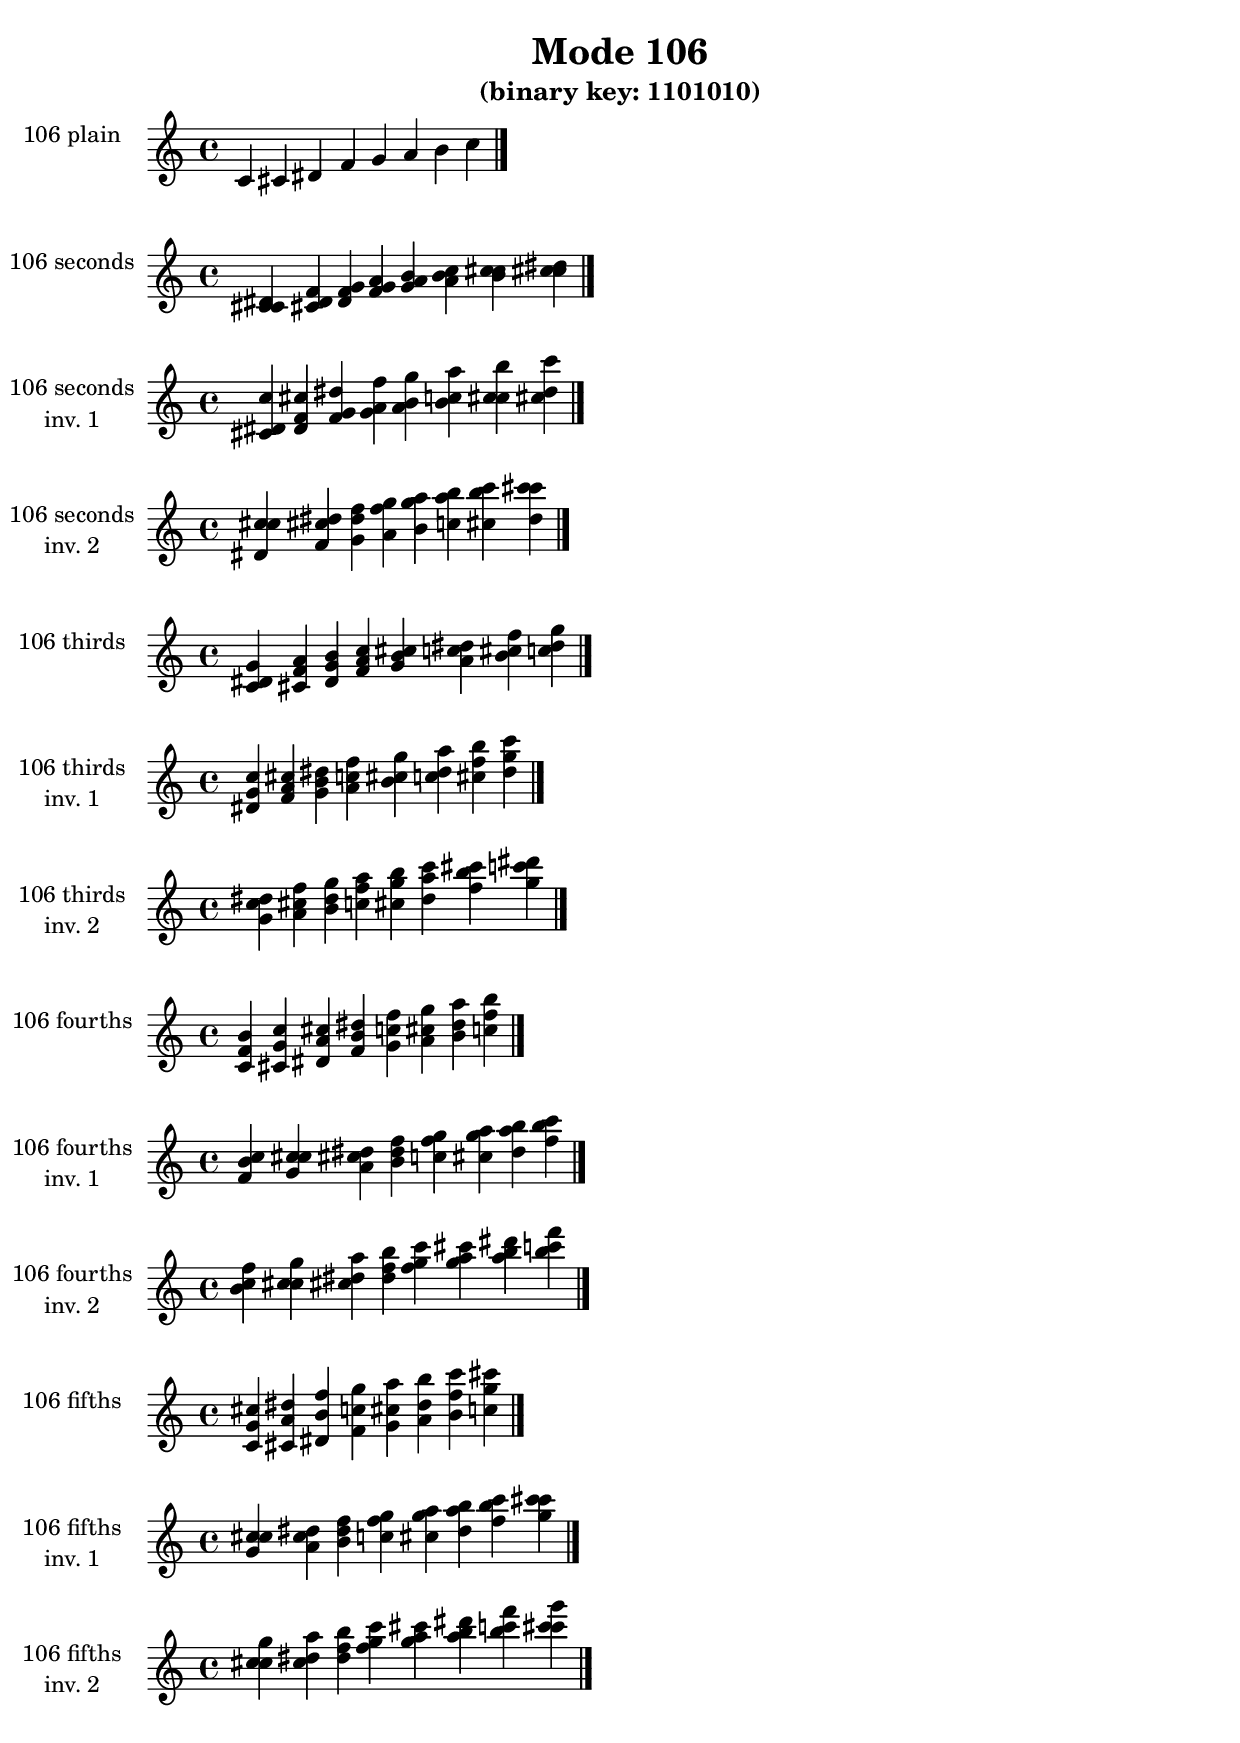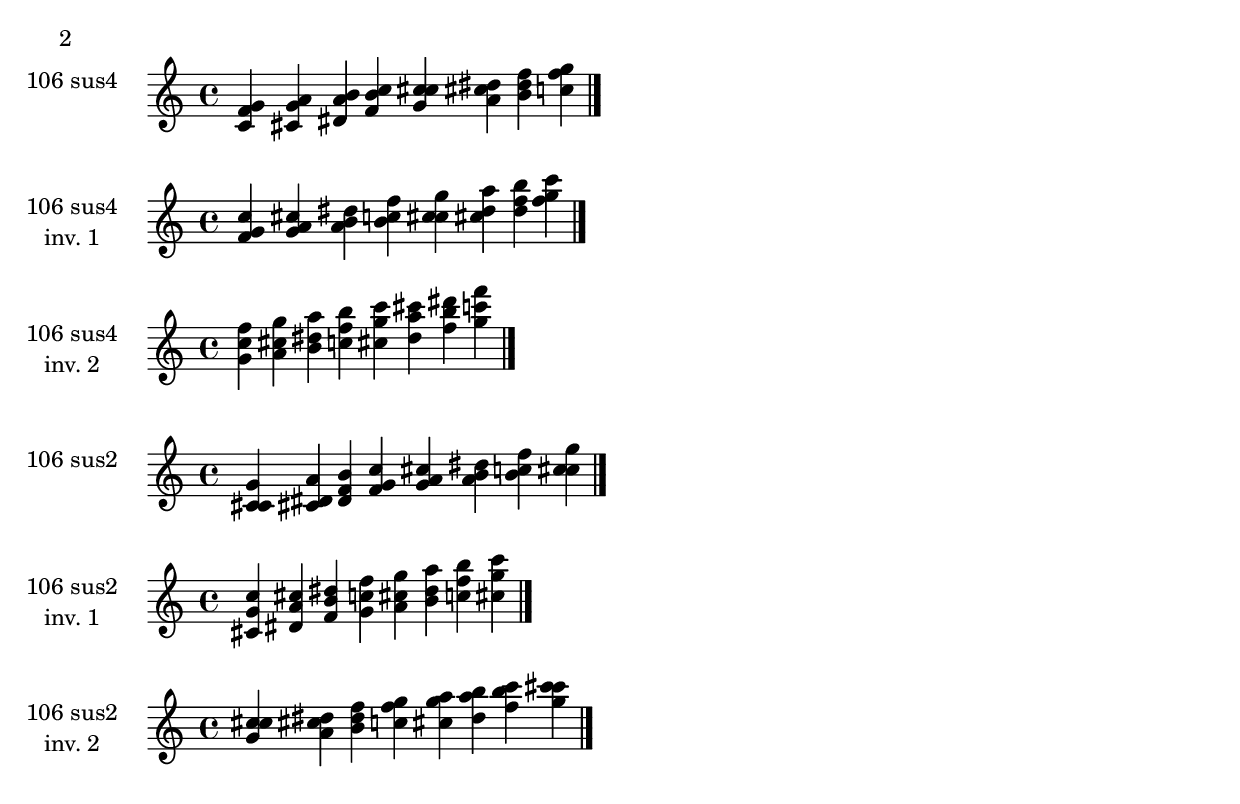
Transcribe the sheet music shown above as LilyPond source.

\version "2.19.0"

\header {
  title = "Mode 106"
  subtitle = "(binary key: 1101010)"
 %% Remove default LilyPond tagline
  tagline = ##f
}

\paper {
  #(set-paper-size "a4")
}

global = {
  \key c \major
  \time 4/4
  \tempo 4=100
}

\book {
  \score {
    \new Staff \with {
      instrumentName =  \markup { \column {
         \hcenter-in #14 \line { 106 plain }
         \hcenter-in #14 \line {  } } }
      midiInstrument = "oboe"
    } { \accidentalStyle "default"
        \cadenzaOn c' cis' dis' f' g' a' b' c''  \cadenzaOff \bar "|." }
    \layout { }
  }
  \score {
    \new Staff \with {
      instrumentName =  \markup { \column {
         \hcenter-in #14 \line { 106 seconds }
         \hcenter-in #14 \line {  } } }
      midiInstrument = "oboe"
    } { \accidentalStyle "default"
        \cadenzaOn <c' cis' dis'> <cis' dis' f'> <dis' f' g'> <f' g' a'> <g' a' b'> <a' b' c''> <b' c'' cis''> <c'' cis'' dis''>  \cadenzaOff \bar "|." }
    \layout { }
  }
  \score {
    \new Staff \with {
      instrumentName =  \markup { \column {
         \hcenter-in #14 \line { 106 seconds }
         \hcenter-in #14 \line { inv. 1 } } }
      midiInstrument = "oboe"
    } { \accidentalStyle "default"
        \cadenzaOn <cis' dis' c''> <dis' f' cis''> <f' g' dis''> <g' a' f''> <a' b' g''> <b' c'' a''> <c'' cis'' b''> <cis'' dis'' c'''>  \cadenzaOff \bar "|." }
    \layout { }
  }
  \score {
    \new Staff \with {
      instrumentName =  \markup { \column {
         \hcenter-in #14 \line { 106 seconds }
         \hcenter-in #14 \line { inv. 2 } } }
      midiInstrument = "oboe"
    } { \accidentalStyle "default"
        \cadenzaOn <dis' c'' cis''> <f' cis'' dis''> <g' dis'' f''> <a' f'' g''> <b' g'' a''> <c'' a'' b''> <cis'' b'' c'''> <dis'' c''' cis'''>  \cadenzaOff \bar "|." }
    \layout { }
  }
  \score {
    \new Staff \with {
      instrumentName =  \markup { \column {
         \hcenter-in #14 \line { 106 thirds }
         \hcenter-in #14 \line {  } } }
      midiInstrument = "oboe"
    } { \accidentalStyle "default"
        \cadenzaOn <c' dis' g'> <cis' f' a'> <dis' g' b'> <f' a' c''> <g' b' cis''> <a' c'' dis''> <b' cis'' f''> <c'' dis'' g''>  \cadenzaOff \bar "|." }
    \layout { }
  }
  \score {
    \new Staff \with {
      instrumentName =  \markup { \column {
         \hcenter-in #14 \line { 106 thirds }
         \hcenter-in #14 \line { inv. 1 } } }
      midiInstrument = "oboe"
    } { \accidentalStyle "default"
        \cadenzaOn <dis' g' c''> <f' a' cis''> <g' b' dis''> <a' c'' f''> <b' cis'' g''> <c'' dis'' a''> <cis'' f'' b''> <dis'' g'' c'''>  \cadenzaOff \bar "|." }
    \layout { }
  }
  \score {
    \new Staff \with {
      instrumentName =  \markup { \column {
         \hcenter-in #14 \line { 106 thirds }
         \hcenter-in #14 \line { inv. 2 } } }
      midiInstrument = "oboe"
    } { \accidentalStyle "default"
        \cadenzaOn <g' c'' dis''> <a' cis'' f''> <b' dis'' g''> <c'' f'' a''> <cis'' g'' b''> <dis'' a'' c'''> <f'' b'' cis'''> <g'' c''' dis'''>  \cadenzaOff \bar "|." }
    \layout { }
  }
  \score {
    \new Staff \with {
      instrumentName =  \markup { \column {
         \hcenter-in #14 \line { 106 fourths }
         \hcenter-in #14 \line {  } } }
      midiInstrument = "oboe"
    } { \accidentalStyle "default"
        \cadenzaOn <c' f' b'> <cis' g' c''> <dis' a' cis''> <f' b' dis''> <g' c'' f''> <a' cis'' g''> <b' dis'' a''> <c'' f'' b''>  \cadenzaOff \bar "|." }
    \layout { }
  }
  \score {
    \new Staff \with {
      instrumentName =  \markup { \column {
         \hcenter-in #14 \line { 106 fourths }
         \hcenter-in #14 \line { inv. 1 } } }
      midiInstrument = "oboe"
    } { \accidentalStyle "default"
        \cadenzaOn <f' b' c''> <g' c'' cis''> <a' cis'' dis''> <b' dis'' f''> <c'' f'' g''> <cis'' g'' a''> <dis'' a'' b''> <f'' b'' c'''>  \cadenzaOff \bar "|." }
    \layout { }
  }
  \score {
    \new Staff \with {
      instrumentName =  \markup { \column {
         \hcenter-in #14 \line { 106 fourths }
         \hcenter-in #14 \line { inv. 2 } } }
      midiInstrument = "oboe"
    } { \accidentalStyle "default"
        \cadenzaOn <b' c'' f''> <c'' cis'' g''> <cis'' dis'' a''> <dis'' f'' b''> <f'' g'' c'''> <g'' a'' cis'''> <a'' b'' dis'''> <b'' c''' f'''>  \cadenzaOff \bar "|." }
    \layout { }
  }
  \score {
    \new Staff \with {
      instrumentName =  \markup { \column {
         \hcenter-in #14 \line { 106 fifths }
         \hcenter-in #14 \line {  } } }
      midiInstrument = "oboe"
    } { \accidentalStyle "default"
        \cadenzaOn <c' g' cis''> <cis' a' dis''> <dis' b' f''> <f' c'' g''> <g' cis'' a''> <a' dis'' b''> <b' f'' c'''> <c'' g'' cis'''>  \cadenzaOff \bar "|." }
    \layout { }
  }
  \score {
    \new Staff \with {
      instrumentName =  \markup { \column {
         \hcenter-in #14 \line { 106 fifths }
         \hcenter-in #14 \line { inv. 1 } } }
      midiInstrument = "oboe"
    } { \accidentalStyle "default"
        \cadenzaOn <g' cis'' c''> <a' dis'' cis''> <b' f'' dis''> <c'' g'' f''> <cis'' a'' g''> <dis'' b'' a''> <f'' c''' b''> <g'' cis''' c'''>  \cadenzaOff \bar "|." }
    \layout { }
  }
  \score {
    \new Staff \with {
      instrumentName =  \markup { \column {
         \hcenter-in #14 \line { 106 fifths }
         \hcenter-in #14 \line { inv. 2 } } }
      midiInstrument = "oboe"
    } { \accidentalStyle "default"
        \cadenzaOn <cis'' c'' g''> <dis'' cis'' a''> <f'' dis'' b''> <g'' f'' c'''> <a'' g'' cis'''> <b'' a'' dis'''> <c''' b'' f'''> <cis''' c''' g'''>  \cadenzaOff \bar "|." }
    \layout { }
  }
  \score {
    \new Staff \with {
      instrumentName =  \markup { \column {
         \hcenter-in #14 \line { 106 sus4 }
         \hcenter-in #14 \line {  } } }
      midiInstrument = "oboe"
    } { \accidentalStyle "default"
        \cadenzaOn <c' f' g'> <cis' g' a'> <dis' a' b'> <f' b' c''> <g' c'' cis''> <a' cis'' dis''> <b' dis'' f''> <c'' f'' g''>  \cadenzaOff \bar "|." }
    \layout { }
  }
  \score {
    \new Staff \with {
      instrumentName =  \markup { \column {
         \hcenter-in #14 \line { 106 sus4 }
         \hcenter-in #14 \line { inv. 1 } } }
      midiInstrument = "oboe"
    } { \accidentalStyle "default"
        \cadenzaOn <f' g' c''> <g' a' cis''> <a' b' dis''> <b' c'' f''> <c'' cis'' g''> <cis'' dis'' a''> <dis'' f'' b''> <f'' g'' c'''>  \cadenzaOff \bar "|." }
    \layout { }
  }
  \score {
    \new Staff \with {
      instrumentName =  \markup { \column {
         \hcenter-in #14 \line { 106 sus4 }
         \hcenter-in #14 \line { inv. 2 } } }
      midiInstrument = "oboe"
    } { \accidentalStyle "default"
        \cadenzaOn <g' c'' f''> <a' cis'' g''> <b' dis'' a''> <c'' f'' b''> <cis'' g'' c'''> <dis'' a'' cis'''> <f'' b'' dis'''> <g'' c''' f'''>  \cadenzaOff \bar "|." }
    \layout { }
  }
  \score {
    \new Staff \with {
      instrumentName =  \markup { \column {
         \hcenter-in #14 \line { 106 sus2 }
         \hcenter-in #14 \line {  } } }
      midiInstrument = "oboe"
    } { \accidentalStyle "default"
        \cadenzaOn <c' cis' g'> <cis' dis' a'> <dis' f' b'> <f' g' c''> <g' a' cis''> <a' b' dis''> <b' c'' f''> <c'' cis'' g''>  \cadenzaOff \bar "|." }
    \layout { }
  }
  \score {
    \new Staff \with {
      instrumentName =  \markup { \column {
         \hcenter-in #14 \line { 106 sus2 }
         \hcenter-in #14 \line { inv. 1 } } }
      midiInstrument = "oboe"
    } { \accidentalStyle "default"
        \cadenzaOn <cis' g' c''> <dis' a' cis''> <f' b' dis''> <g' c'' f''> <a' cis'' g''> <b' dis'' a''> <c'' f'' b''> <cis'' g'' c'''>  \cadenzaOff \bar "|." }
    \layout { }
  }
  \score {
    \new Staff \with {
      instrumentName =  \markup { \column {
         \hcenter-in #14 \line { 106 sus2 }
         \hcenter-in #14 \line { inv. 2 } } }
      midiInstrument = "oboe"
    } { \accidentalStyle "default"
        \cadenzaOn <g' c'' cis''> <a' cis'' dis''> <b' dis'' f''> <c'' f'' g''> <cis'' g'' a''> <dis'' a'' b''> <f'' b'' c'''> <g'' c''' cis'''>  \cadenzaOff \bar "|." }
    \layout { }
  }
}

\book {
  \bookOutputSuffix "plain_"
  \score {
    \new Staff \with {
      instrumentName =  \markup { \column {
         \hcenter-in #14 \line { 106 plain }
         \hcenter-in #14 \line {  } } }
      midiInstrument = "oboe"
    } { \accidentalStyle "default"
        \cadenzaOn c' cis' dis' f' g' a' b' c''  \cadenzaOff \bar "|." }
    \midi { }
  }
}
\book {
  \bookOutputSuffix "seconds_"
  \score {
    \new Staff \with {
      instrumentName =  \markup { \column {
         \hcenter-in #14 \line { 106 seconds }
         \hcenter-in #14 \line {  } } }
      midiInstrument = "oboe"
    } { \accidentalStyle "default"
        \cadenzaOn <c' cis' dis'> <cis' dis' f'> <dis' f' g'> <f' g' a'> <g' a' b'> <a' b' c''> <b' c'' cis''> <c'' cis'' dis''>  \cadenzaOff \bar "|." }
    \midi { }
  }
}
\book {
  \bookOutputSuffix "seconds_inv. 1"
  \score {
    \new Staff \with {
      instrumentName =  \markup { \column {
         \hcenter-in #14 \line { 106 seconds }
         \hcenter-in #14 \line { inv. 1 } } }
      midiInstrument = "oboe"
    } { \accidentalStyle "default"
        \cadenzaOn <cis' dis' c''> <dis' f' cis''> <f' g' dis''> <g' a' f''> <a' b' g''> <b' c'' a''> <c'' cis'' b''> <cis'' dis'' c'''>  \cadenzaOff \bar "|." }
    \midi { }
  }
}
\book {
  \bookOutputSuffix "seconds_inv. 2"
  \score {
    \new Staff \with {
      instrumentName =  \markup { \column {
         \hcenter-in #14 \line { 106 seconds }
         \hcenter-in #14 \line { inv. 2 } } }
      midiInstrument = "oboe"
    } { \accidentalStyle "default"
        \cadenzaOn <dis' c'' cis''> <f' cis'' dis''> <g' dis'' f''> <a' f'' g''> <b' g'' a''> <c'' a'' b''> <cis'' b'' c'''> <dis'' c''' cis'''>  \cadenzaOff \bar "|." }
    \midi { }
  }
}
\book {
  \bookOutputSuffix "thirds_"
  \score {
    \new Staff \with {
      instrumentName =  \markup { \column {
         \hcenter-in #14 \line { 106 thirds }
         \hcenter-in #14 \line {  } } }
      midiInstrument = "oboe"
    } { \accidentalStyle "default"
        \cadenzaOn <c' dis' g'> <cis' f' a'> <dis' g' b'> <f' a' c''> <g' b' cis''> <a' c'' dis''> <b' cis'' f''> <c'' dis'' g''>  \cadenzaOff \bar "|." }
    \midi { }
  }
}
\book {
  \bookOutputSuffix "thirds_inv. 1"
  \score {
    \new Staff \with {
      instrumentName =  \markup { \column {
         \hcenter-in #14 \line { 106 thirds }
         \hcenter-in #14 \line { inv. 1 } } }
      midiInstrument = "oboe"
    } { \accidentalStyle "default"
        \cadenzaOn <dis' g' c''> <f' a' cis''> <g' b' dis''> <a' c'' f''> <b' cis'' g''> <c'' dis'' a''> <cis'' f'' b''> <dis'' g'' c'''>  \cadenzaOff \bar "|." }
    \midi { }
  }
}
\book {
  \bookOutputSuffix "thirds_inv. 2"
  \score {
    \new Staff \with {
      instrumentName =  \markup { \column {
         \hcenter-in #14 \line { 106 thirds }
         \hcenter-in #14 \line { inv. 2 } } }
      midiInstrument = "oboe"
    } { \accidentalStyle "default"
        \cadenzaOn <g' c'' dis''> <a' cis'' f''> <b' dis'' g''> <c'' f'' a''> <cis'' g'' b''> <dis'' a'' c'''> <f'' b'' cis'''> <g'' c''' dis'''>  \cadenzaOff \bar "|." }
    \midi { }
  }
}
\book {
  \bookOutputSuffix "fourths_"
  \score {
    \new Staff \with {
      instrumentName =  \markup { \column {
         \hcenter-in #14 \line { 106 fourths }
         \hcenter-in #14 \line {  } } }
      midiInstrument = "oboe"
    } { \accidentalStyle "default"
        \cadenzaOn <c' f' b'> <cis' g' c''> <dis' a' cis''> <f' b' dis''> <g' c'' f''> <a' cis'' g''> <b' dis'' a''> <c'' f'' b''>  \cadenzaOff \bar "|." }
    \midi { }
  }
}
\book {
  \bookOutputSuffix "fourths_inv. 1"
  \score {
    \new Staff \with {
      instrumentName =  \markup { \column {
         \hcenter-in #14 \line { 106 fourths }
         \hcenter-in #14 \line { inv. 1 } } }
      midiInstrument = "oboe"
    } { \accidentalStyle "default"
        \cadenzaOn <f' b' c''> <g' c'' cis''> <a' cis'' dis''> <b' dis'' f''> <c'' f'' g''> <cis'' g'' a''> <dis'' a'' b''> <f'' b'' c'''>  \cadenzaOff \bar "|." }
    \midi { }
  }
}
\book {
  \bookOutputSuffix "fourths_inv. 2"
  \score {
    \new Staff \with {
      instrumentName =  \markup { \column {
         \hcenter-in #14 \line { 106 fourths }
         \hcenter-in #14 \line { inv. 2 } } }
      midiInstrument = "oboe"
    } { \accidentalStyle "default"
        \cadenzaOn <b' c'' f''> <c'' cis'' g''> <cis'' dis'' a''> <dis'' f'' b''> <f'' g'' c'''> <g'' a'' cis'''> <a'' b'' dis'''> <b'' c''' f'''>  \cadenzaOff \bar "|." }
    \midi { }
  }
}
\book {
  \bookOutputSuffix "fifths_"
  \score {
    \new Staff \with {
      instrumentName =  \markup { \column {
         \hcenter-in #14 \line { 106 fifths }
         \hcenter-in #14 \line {  } } }
      midiInstrument = "oboe"
    } { \accidentalStyle "default"
        \cadenzaOn <c' g' cis''> <cis' a' dis''> <dis' b' f''> <f' c'' g''> <g' cis'' a''> <a' dis'' b''> <b' f'' c'''> <c'' g'' cis'''>  \cadenzaOff \bar "|." }
    \midi { }
  }
}
\book {
  \bookOutputSuffix "fifths_inv. 1"
  \score {
    \new Staff \with {
      instrumentName =  \markup { \column {
         \hcenter-in #14 \line { 106 fifths }
         \hcenter-in #14 \line { inv. 1 } } }
      midiInstrument = "oboe"
    } { \accidentalStyle "default"
        \cadenzaOn <g' cis'' c''> <a' dis'' cis''> <b' f'' dis''> <c'' g'' f''> <cis'' a'' g''> <dis'' b'' a''> <f'' c''' b''> <g'' cis''' c'''>  \cadenzaOff \bar "|." }
    \midi { }
  }
}
\book {
  \bookOutputSuffix "fifths_inv. 2"
  \score {
    \new Staff \with {
      instrumentName =  \markup { \column {
         \hcenter-in #14 \line { 106 fifths }
         \hcenter-in #14 \line { inv. 2 } } }
      midiInstrument = "oboe"
    } { \accidentalStyle "default"
        \cadenzaOn <cis'' c'' g''> <dis'' cis'' a''> <f'' dis'' b''> <g'' f'' c'''> <a'' g'' cis'''> <b'' a'' dis'''> <c''' b'' f'''> <cis''' c''' g'''>  \cadenzaOff \bar "|." }
    \midi { }
  }
}
\book {
  \bookOutputSuffix "sus4_"
  \score {
    \new Staff \with {
      instrumentName =  \markup { \column {
         \hcenter-in #14 \line { 106 sus4 }
         \hcenter-in #14 \line {  } } }
      midiInstrument = "oboe"
    } { \accidentalStyle "default"
        \cadenzaOn <c' f' g'> <cis' g' a'> <dis' a' b'> <f' b' c''> <g' c'' cis''> <a' cis'' dis''> <b' dis'' f''> <c'' f'' g''>  \cadenzaOff \bar "|." }
    \midi { }
  }
}
\book {
  \bookOutputSuffix "sus4_inv. 1"
  \score {
    \new Staff \with {
      instrumentName =  \markup { \column {
         \hcenter-in #14 \line { 106 sus4 }
         \hcenter-in #14 \line { inv. 1 } } }
      midiInstrument = "oboe"
    } { \accidentalStyle "default"
        \cadenzaOn <f' g' c''> <g' a' cis''> <a' b' dis''> <b' c'' f''> <c'' cis'' g''> <cis'' dis'' a''> <dis'' f'' b''> <f'' g'' c'''>  \cadenzaOff \bar "|." }
    \midi { }
  }
}
\book {
  \bookOutputSuffix "sus4_inv. 2"
  \score {
    \new Staff \with {
      instrumentName =  \markup { \column {
         \hcenter-in #14 \line { 106 sus4 }
         \hcenter-in #14 \line { inv. 2 } } }
      midiInstrument = "oboe"
    } { \accidentalStyle "default"
        \cadenzaOn <g' c'' f''> <a' cis'' g''> <b' dis'' a''> <c'' f'' b''> <cis'' g'' c'''> <dis'' a'' cis'''> <f'' b'' dis'''> <g'' c''' f'''>  \cadenzaOff \bar "|." }
    \midi { }
  }
}
\book {
  \bookOutputSuffix "sus2_"
  \score {
    \new Staff \with {
      instrumentName =  \markup { \column {
         \hcenter-in #14 \line { 106 sus2 }
         \hcenter-in #14 \line {  } } }
      midiInstrument = "oboe"
    } { \accidentalStyle "default"
        \cadenzaOn <c' cis' g'> <cis' dis' a'> <dis' f' b'> <f' g' c''> <g' a' cis''> <a' b' dis''> <b' c'' f''> <c'' cis'' g''>  \cadenzaOff \bar "|." }
    \midi { }
  }
}
\book {
  \bookOutputSuffix "sus2_inv. 1"
  \score {
    \new Staff \with {
      instrumentName =  \markup { \column {
         \hcenter-in #14 \line { 106 sus2 }
         \hcenter-in #14 \line { inv. 1 } } }
      midiInstrument = "oboe"
    } { \accidentalStyle "default"
        \cadenzaOn <cis' g' c''> <dis' a' cis''> <f' b' dis''> <g' c'' f''> <a' cis'' g''> <b' dis'' a''> <c'' f'' b''> <cis'' g'' c'''>  \cadenzaOff \bar "|." }
    \midi { }
  }
}
\book {
  \bookOutputSuffix "sus2_inv. 2"
  \score {
    \new Staff \with {
      instrumentName =  \markup { \column {
         \hcenter-in #14 \line { 106 sus2 }
         \hcenter-in #14 \line { inv. 2 } } }
      midiInstrument = "oboe"
    } { \accidentalStyle "default"
        \cadenzaOn <g' c'' cis''> <a' cis'' dis''> <b' dis'' f''> <c'' f'' g''> <cis'' g'' a''> <dis'' a'' b''> <f'' b'' c'''> <g'' c''' cis'''>  \cadenzaOff \bar "|." }
    \midi { }
  }
}
